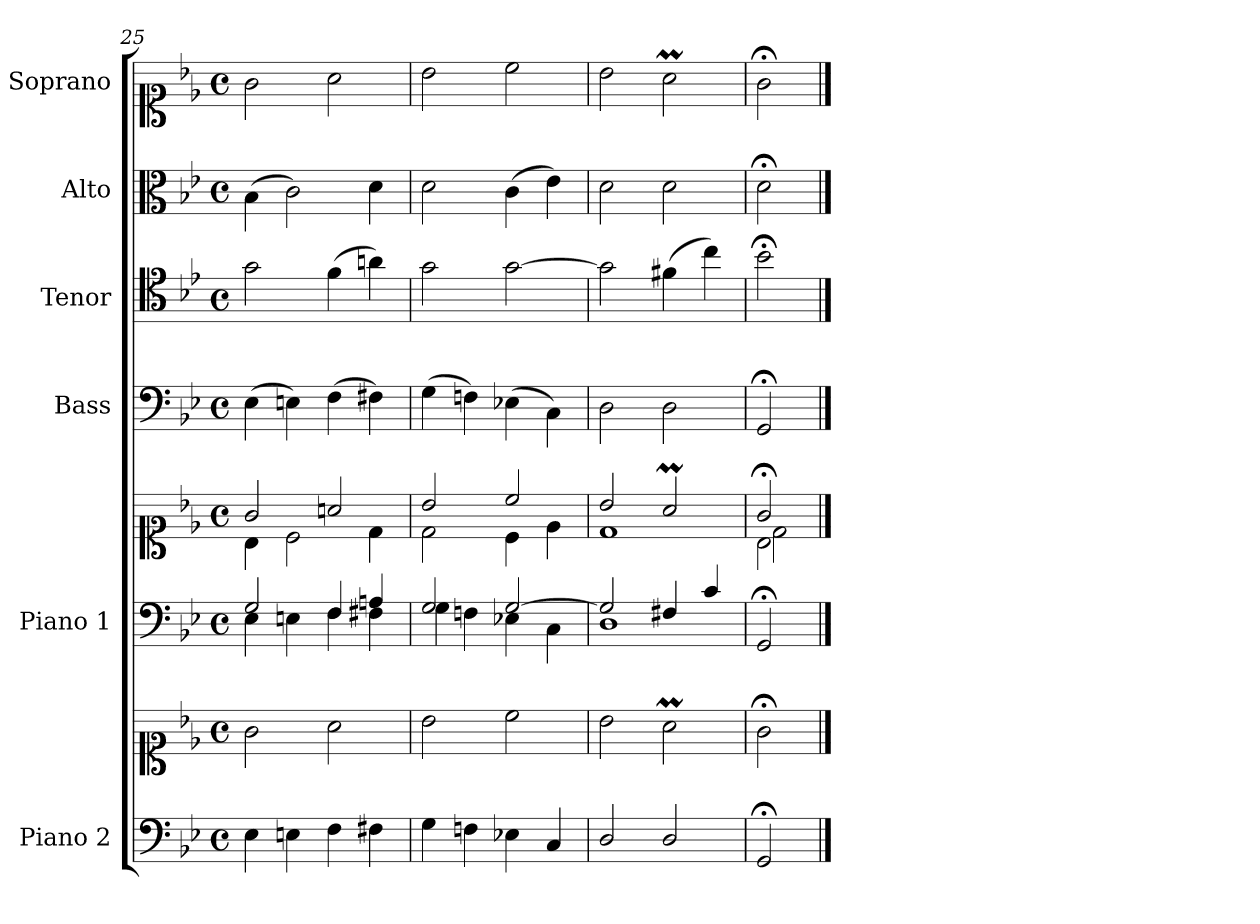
**kern	**kern	**kern	**kern	**kern	**kern	**kern	**kern
*part6	*part6	*part5	*part5	*part4	*part3	*part2	*part1
*staff8	*staff7	*staff6	*staff5	*staff4	*staff3	*staff2	*staff1
*I"Piano 2	*	*I"Piano 1	*	*I"Bass	*I"Tenor	*I"Alto	*I"Soprano
*I'Pno 2	*	*I'Pno 1	*	*I'B.	*I'T.	*I'A.	*I'S.
*clefF4	*clefC1	*clefF4	*clefC1	*clefF4	*clefC4	*clefC3	*clefC1
*	*	*	*	*	*ITrd7c12	*	*
*k[b-e-]	*k[b-e-]	*k[b-e-]	*k[b-e-]	*k[b-e-]	*k[b-e-]	*k[b-e-]	*k[b-e-]
*B-:	*B-:	*B-:	*B-:	*B-:	*B-:	*B-:	*B-:
*M4/4	*M4/4	*M4/4	*M4/4	*M4/4	*M4/4	*M4/4	*M4/4
*met(c)	*met(c)	*met(c)	*met(c)	*met(c)	*met(c)	*met(c)	*met(c)
=25	=25	=25	=25	=25	=25	=25	=25
*	*	*^	*^	*	*	*	*
4E-\	2g\	2G/	4E-\	2g/	4B-\	(4E-\	2G\	(4B-\	2g\
4En\	.	.	4En\	.	2c\	4En\)	.	2c\)	.
4F\	2a\	4F/	4F\	2an/	.	(4F\	(4F\	.	2a\
4F#X\	.	4An/	4F#X\	.	4d\	4F#X\)	4An\)	4d\	.
=26	=26	=26	=26	=26	=26	=26	=26	=26	=26
4G\	2b-\	2G/	4G\	2b-/	2d\	(4G\	2G\	2d\	2b-\
4Fn\	.	.	4Fn\	.	.	4Fn\)	.	.	.
4E-X\	2cc\	[>2G/	4E-X\	2cc/	4c\	(4E-X\	[>2G\	(4c\	2cc\
4C/	.	.	4C\	.	4e-\	4C\)	.	4e-\)	.
=27	=27	=27	=27	=27	=27	=27	=27	=27	=27
2D/	2b-\	2G/]	1D\	2b-/	1d\	2D\	2G\]	2d\	2b-\
2D/	2am\	4F#X/	.	2am/	.	2D\	(4F#X\	2d\	2am\
.	.	4c/	.	.	.	.	4c\)	.	.
*	*	*v	*v	*	*	*	*	*	*
=28	=28	=28	=28	=28	=28	=28	=28	=28
*	*	*	*	*^	*	*	*	*
2GG;/	2g;<\	2GG;/	2g;</	2B-\	2d\	2GG;</	2B-;<\	2d;<\	2g;<\
*	*	*	*v	*v	*v	*	*	*	*
==	==	==	==	==	==	==	==
*-	*-	*-	*-	*-	*-	*-	*-
